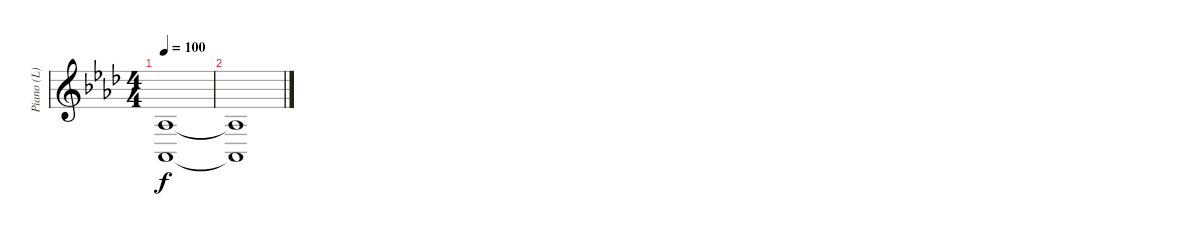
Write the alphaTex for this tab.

\track ("Piano (L)" "Piano (L)") {instrument acousticgrandpiano}
\staff {score}
\tuning (E4 B3 G3 D3 A2 E2 B1) {hide}
\ts (4 4)
\tempo 100
\clef g2
\ks ab
(1.3 4.6).1{dy f} |
(1.3{t} 4.6{t}).1
